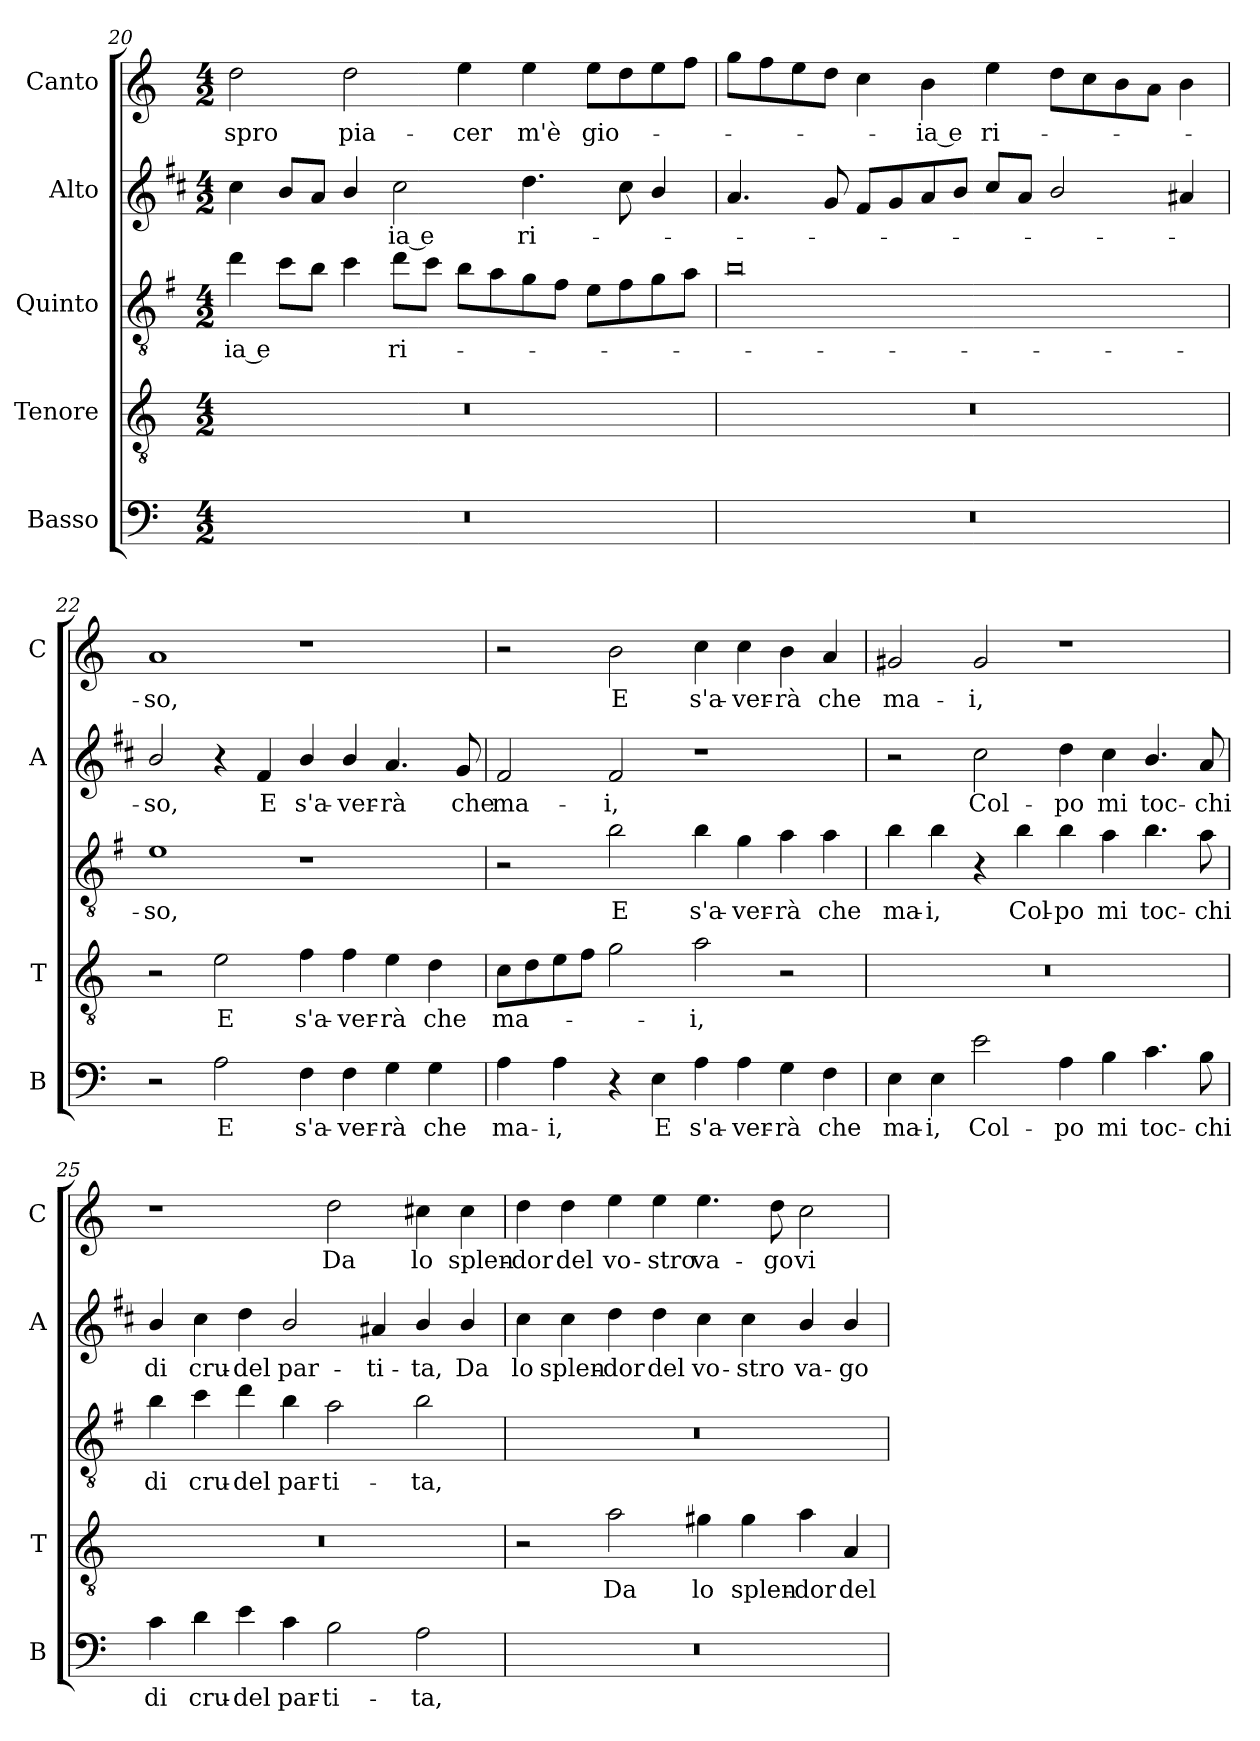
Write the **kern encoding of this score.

**kern	**text	**kern	**text	**kern	**text	**kern	**text	**kern	**text
*part5	*part5	*part4	*part4	*part3	*part3	*part2	*part2	*part1	*part1
*staff5	*staff5	*staff4	*staff4	*staff3	*staff3	*staff2	*staff2	*staff1	*staff1
*I"Basso	*	*I"Tenore	*	*I"Quinto	*	*I"Alto	*	*I"Canto	*
*I'B	*	*I'T	*	*	*	*I'A	*	*I'C	*
!!LO:LB:g=z
*clefF4	*	*clefGv2	*	*clefGv2	*	*clefG2	*	*clefG2	*
*	*	*	*	*ITrd4c7	*	*ITrd1c2	*	*	*
*k[]	*	*k[]	*	*k[]	*	*k[]	*	*k[]	*
*C:	*	*C:	*	*C:	*	*C:	*	*C:	*
*M4/2	*	*M4/2	*	*M4/2	*	*M4/2	*	*M4/2	*
=20	=20	=20	=20	=20	=20	=20	=20	=20	=20
!	!	!	!	!	!LO:LY:b	!	!	!	!LO:LY:b
0r	.	0r	.	4g\	-ia e	4b\	.	2dd\	-spro
.	.	.	.	8f\L	.	8a/L	.	.	.
.	.	.	.	8e\J	.	8g/J	.	.	.
!	!	!	!	!	!	!	!	!	!LO:LY:b
.	.	.	.	4f\	.	4a/	.	2dd\	pia-
!	!	!	!	!	!LO:LY:b	!	!LO:LY:b	!	!
.	.	.	.	8g\L	ri-	2b\	-ia e	.	.
.	.	.	.	8f\J	.	.	.	.	.
!	!	!	!	!	!	!	!	!	!LO:LY:b
.	.	.	.	8e\L	.	.	.	4ee\	-cer
.	.	.	.	8d\	.	.	.	.	.
!	!	!	!	!	!	!	!LO:LY:b	!	!LO:LY:b
.	.	.	.	8c\	.	4.cc\	ri-	4ee\	m'è
.	.	.	.	8B\J	.	.	.	.	.
!	!	!	!	!	!	!	!	!	!LO:LY:b
.	.	.	.	8A\L	.	.	.	8ee\L	gio-
.	.	.	.	8B\	.	8b\	.	8dd\	.
.	.	.	.	8c\	.	4a/	.	8ee\	.
.	.	.	.	8d\J	.	.	.	8ff\J	.
=21	=21	=21	=21	=21	=21	=21	=21	=21	=21
0r	.	0r	.	0e	.	4.g/	.	8gg\L	.
.	.	.	.	.	.	.	.	8ff\	.
.	.	.	.	.	.	.	.	8ee\	.
.	.	.	.	.	.	8f/	.	8dd\J	.
.	.	.	.	.	.	8e/L	.	4cc\	.
.	.	.	.	.	.	8f/	.	.	.
!	!	!	!	!	!	!	!	!	!LO:LY:b
.	.	.	.	.	.	8g/	.	4b\	-ia e
.	.	.	.	.	.	8a/J	.	.	.
!	!	!	!	!	!	!	!	!	!LO:LY:b
.	.	.	.	.	.	8b/L	.	4ee\	ri-
.	.	.	.	.	.	8g/J	.	.	.
.	.	.	.	.	.	2a/	.	8dd\L	.
.	.	.	.	.	.	.	.	8cc\	.
.	.	.	.	.	.	.	.	8b\	.
.	.	.	.	.	.	.	.	8a\J	.
.	.	.	.	.	.	4g#X/	.	4b\	.
=22	=22	=22	=22	=22	=22	=22	=22	=22	=22
!	!	!	!	!	!LO:LY:b	!	!LO:LY:b	!	!LO:LY:b
2r	.	2r	.	1A	-so,	2a/	-so,	1a	-so,
!	!LO:LY:b	!	!LO:LY:b	!	!	!	!	!	!
2A\	E	2e\	E	.	.	4r	.	.	.
!	!	!	!	!	!	!	!LO:LY:b	!	!
.	.	.	.	.	.	4e/	E	.	.
!	!LO:LY:b	!	!LO:LY:b	!	!	!	!LO:LY:b	!	!
4F\	s'a-	4f\	s'a-	1r	.	4a/	s'a-	1r	.
!	!LO:LY:b	!	!LO:LY:b	!	!	!	!LO:LY:b	!	!
4F\	-ver-	4f\	-ver-	.	.	4a/	-ver-	.	.
!	!LO:LY:b	!	!LO:LY:b	!	!	!	!LO:LY:b	!	!
4G\	-rà	4e\	-rà	.	.	4.g/	-rà	.	.
!	!LO:LY:b	!	!LO:LY:b	!	!	!	!	!	!
4G\	che	4d\	che	.	.	.	.	.	.
!	!	!	!	!	!	!	!LO:LY:b	!	!
.	.	.	.	.	.	8f/	che	.	.
=23	=23	=23	=23	=23	=23	=23	=23	=23	=23
!	!LO:LY:b	!	!LO:LY:b	!	!	!	!LO:LY:b	!	!
4A\	ma-	8c\L	ma-	2r	.	2e/	ma-	2r	.
.	.	8d\	.	.	.	.	.	.	.
!	!LO:LY:b	!	!	!	!	!	!	!	!
4A\	-i,	8e\	.	.	.	.	.	.	.
.	.	8f\J	.	.	.	.	.	.	.
!	!	!	!	!	!LO:LY:b	!	!LO:LY:b	!	!LO:LY:b
4r	.	2g\	.	2e\	E	2e/	-i,	2b\	E
!	!LO:LY:b	!	!	!	!	!	!	!	!
4E\	E	.	.	.	.	.	.	.	.
!	!LO:LY:b	!	!LO:LY:b	!	!LO:LY:b	!	!	!	!LO:LY:b
4A\	s'a-	2a\	-i,	4e\	s'a-	1r	.	4cc\	s'a-
!	!LO:LY:b	!	!	!	!LO:LY:b	!	!	!	!LO:LY:b
4A\	-ver-	.	.	4c\	-ver-	.	.	4cc\	-ver-
!	!LO:LY:b	!	!	!	!LO:LY:b	!	!	!	!LO:LY:b
4G\	-rà	2r	.	4d\	-rà	.	.	4b\	-rà
!	!LO:LY:b	!	!	!	!LO:LY:b	!	!	!	!LO:LY:b
4F\	che	.	.	4d\	che	.	.	4a/	che
!!LO:PB:g=z
=24	=24	=24	=24	=24	=24	=24	=24	=24	=24
!	!LO:LY:b	!	!	!	!LO:LY:b	!	!	!	!LO:LY:b
4E\	ma-	0r	.	4e\	ma-	2r	.	2g#X/	ma-
!	!LO:LY:b	!	!	!	!LO:LY:b	!	!	!	!
4E\	-i,	.	.	4e\	-i,	.	.	.	.
!	!LO:LY:b	!	!	!	!	!	!LO:LY:b	!	!LO:LY:b
2e\	Col-	.	.	4r	.	2b\	Col-	2g#/	-i,
!	!	!	!	!	!LO:LY:b	!	!	!	!
.	.	.	.	4e\	Col-	.	.	.	.
!	!LO:LY:b	!	!	!	!LO:LY:b	!	!LO:LY:b	!	!
4A\	-po	.	.	4e\	-po	4cc\	-po	1r	.
!	!LO:LY:b	!	!	!	!LO:LY:b	!	!LO:LY:b	!	!
4B\	mi	.	.	4d\	mi	4b\	mi	.	.
!	!LO:LY:b	!	!	!	!LO:LY:b	!	!LO:LY:b	!	!
4.c\	toc-	.	.	4.e\	toc-	4.a/	toc-	.	.
!	!LO:LY:b	!	!	!	!LO:LY:b	!	!LO:LY:b	!	!
8B\	-chi	.	.	8d\	-chi	8g/	-chi	.	.
=25	=25	=25	=25	=25	=25	=25	=25	=25	=25
!	!LO:LY:b	!	!	!	!LO:LY:b	!	!LO:LY:b	!	!
4c\	di	0r	.	4e\	di	4a/	di	1r	.
!	!LO:LY:b	!	!	!	!LO:LY:b	!	!LO:LY:b	!	!
4d\	cru-	.	.	4f\	cru-	4b\	cru-	.	.
!	!LO:LY:b	!	!	!	!LO:LY:b	!	!LO:LY:b	!	!
4e\	-del	.	.	4g\	-del	4cc\	-del	.	.
!	!LO:LY:b	!	!	!	!LO:LY:b	!	!LO:LY:b	!	!
4c\	par-	.	.	4e\	par-	2a/	par-	.	.
!	!LO:LY:b	!	!	!	!LO:LY:b	!	!	!	!LO:LY:b
2B\	-ti-	.	.	2d\	-ti-	.	.	2dd\	Da
!	!	!	!	!	!	!	!LO:LY:b	!	!
.	.	.	.	.	.	4g#X/	-ti-	.	.
!	!LO:LY:b	!	!	!	!LO:LY:b	!	!LO:LY:b	!	!LO:LY:b
2A\	-ta,	.	.	2e\	-ta,	4a/	-ta,	4cc#X\	lo
!	!	!	!	!	!	!	!LO:LY:b	!	!LO:LY:b
.	.	.	.	.	.	4a/	Da	4cc#\	splen-
=26	=26	=26	=26	=26	=26	=26	=26	=26	=26
!	!	!	!	!	!	!	!LO:LY:b	!	!LO:LY:b
0r	.	2r	.	0r	.	4b\	lo	4dd\	-dor
!	!	!	!	!	!	!	!LO:LY:b	!	!LO:LY:b
.	.	.	.	.	.	4b\	splen-	4dd\	del
!	!	!	!LO:LY:b	!	!	!	!LO:LY:b	!	!LO:LY:b
.	.	2a\	Da	.	.	4cc\	-dor	4ee\	vo-
!	!	!	!	!	!	!	!LO:LY:b	!	!LO:LY:b
.	.	.	.	.	.	4cc\	del	4ee\	-stro
!	!	!	!LO:LY:b	!	!	!	!LO:LY:b	!	!LO:LY:b
.	.	4g#X\	lo	.	.	4b\	vo-	4.ee\	va-
!	!	!	!LO:LY:b	!	!	!	!LO:LY:b	!	!
.	.	4g#\	splen-	.	.	4b\	-stro	.	.
!	!	!	!	!	!	!	!	!	!LO:LY:b
.	.	.	.	.	.	.	.	8dd\	-go
!	!	!	!LO:LY:b	!	!	!	!LO:LY:b	!	!LO:LY:b
.	.	4a\	-dor	.	.	4a/	va-	2cc\	vi-
!	!	!	!LO:LY:b	!	!	!	!LO:LY:b	!	!
.	.	4A/	del	.	.	4a/	-go	.	.
=	=	=	=	=	=	=	=	=	=
*-	*-	*-	*-	*-	*-	*-	*-	*-	*-
